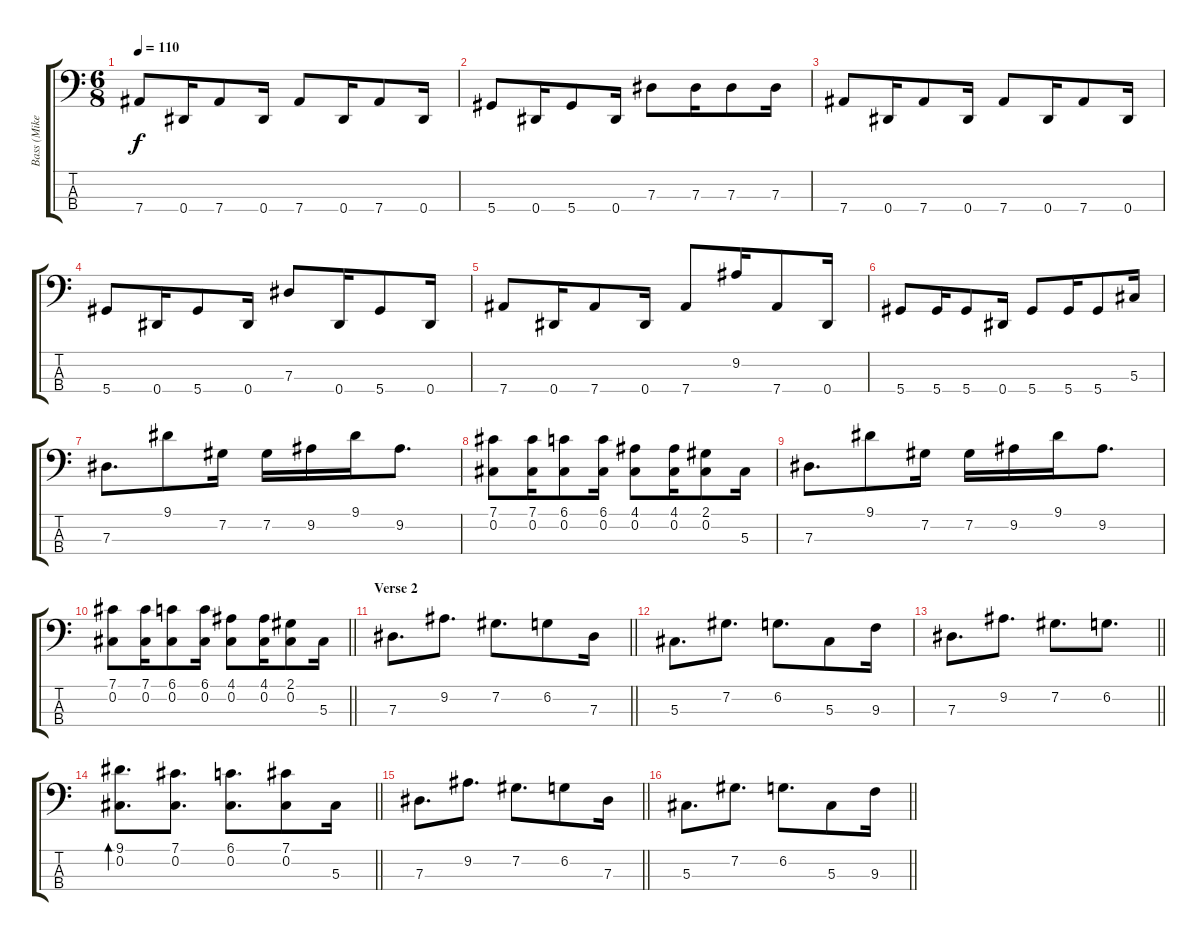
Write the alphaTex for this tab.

\track ("Bass (Mike Dirnt)" "Bass (Mike") {instrument electricbasspick}
\staff {score tabs}
\tuning (Gb2 Db2 Ab1 Eb1) {hide}
\ts (6 8)
\tempo 110
\clef f4
\ks c
7.4.8{dy f} 0.4.16 7.4.8 0.4.16 7.4.8 0.4.16 7.4.8 0.4.16 |
5.4.8 0.4.16 5.4.8 0.4.16 7.3.8 7.3.16 7.3.8 7.3.16 |
7.4.8 0.4.16 7.4.8 0.4.16 7.4.8 0.4.16 7.4.8 0.4.16 |
5.4.8 0.4.16 5.4.8 0.4.16 7.3.8 0.4.16 5.4.8 0.4.16 |
7.4.8 0.4.16 7.4.8 0.4.16 7.4.8 9.2.16 7.4.8 0.4.16 |
5.4.8 5.4.16 5.4.8 0.4.16 5.4.8 5.4.16 5.4.8 5.3.16 |
7.3.8{d} 9.1.8 7.2.16 7.2.16 9.2.16 9.1.16 9.2.8{d} |
(7.1 0.2).8 (7.1 0.2).16 (6.1 0.2).8 (6.1 0.2).16 (4.1 0.2).8 (4.1 0.2).16 (2.1 0.2).8 5.3.16 |
7.3.8{d} 9.1.8 7.2.16 7.2.16 9.2.16 9.1.16 9.2.8{d} |
\barLineRight lightlight
(7.1 0.2).8 (7.1 0.2).16 (6.1 0.2).8 (6.1 0.2).16 (4.1 0.2).8 (4.1 0.2).16 (2.1 0.2).8 5.3.16 |
\section ("" "Verse 2")
\barLineRight lightlight
7.3.8{d} 9.2.8{d} 7.2.8{d} 6.2.8 7.3.16 |
5.3.8{d} 7.2.8{d} 6.2.8{d} 5.3.8 9.3.16 |
\barLineRight lightlight
7.3.8{d} 9.2.8{d} 7.2.8{d} 6.2.8{d} |
\barLineRight lightlight
(9.1 0.2).8{d bd 60} (7.1 0.2).8{d} (6.1 0.2).8{d} (7.1 0.2).8 5.3.16 |
\barLineRight lightlight
7.3.8{d} 9.2.8{d} 7.2.8{d} 6.2.8 7.3.16 |
\barLineRight lightlight
5.3.8{d} 7.2.8{d} 6.2.8{d} 5.3.8 9.3.16
